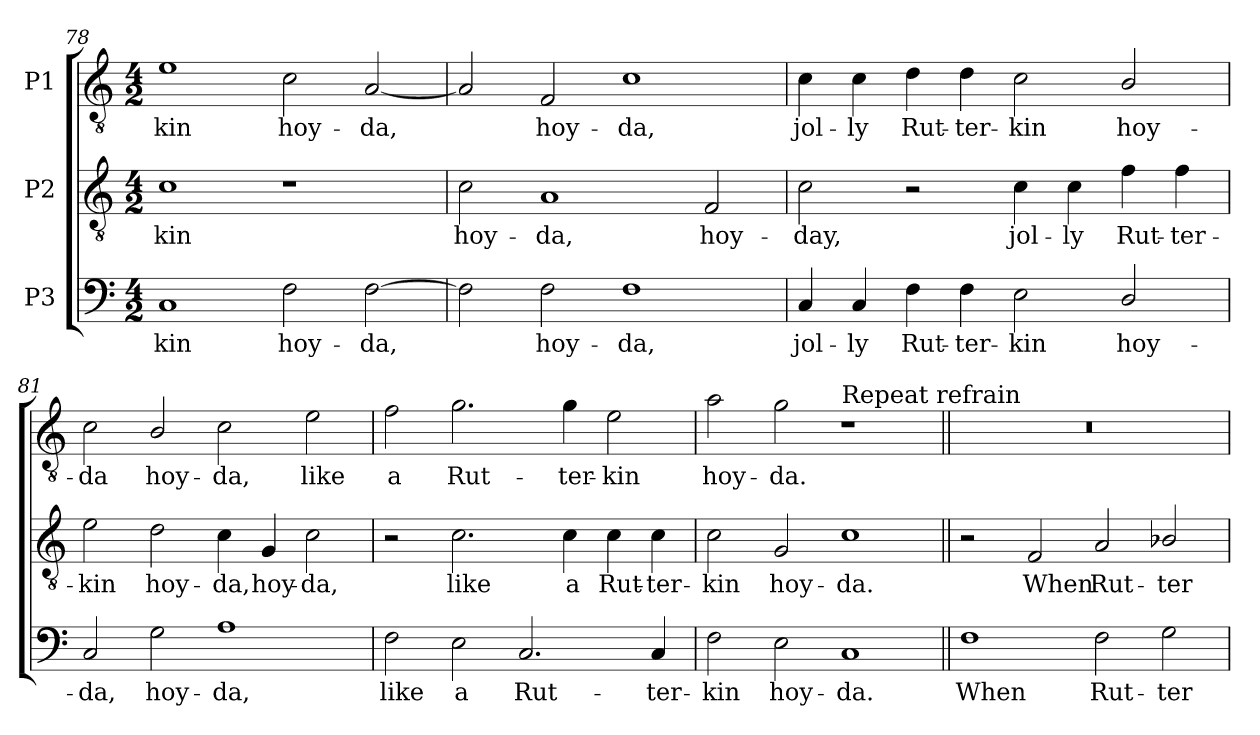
**kern	**text	**kern	**text	**kern	**text
*part3	*part3	*part2	*part2	*part1	*part1
*staff3	*staff3	*staff2	*staff2	*staff1	*staff1
*I"P3	*	*I"P2	*	*I"P1	*
*clefF4	*	*clefGv2	*	*clefGv2	*
*	*	*ITrd7c12	*	*ITrd7c12	*
*k[]	*	*k[]	*	*k[]	*
*C:	*	*C:	*	*C:	*
*M4/2	*	*M4/2	*	*M4/2	*
=78	=78	=78	=78	=78	=78
!	!LO:LY:b:color=#000000	!	!	!	!
!	!	!	!LO:LY:b:color=#000000	!	!
!	!	!	!	!	!LO:LY:b:color=#000000
1Ci	-kin	1Ci	-kin	1Ei	-kin
!	!LO:LY:b:color=#000000	!	!	!	!
!	!	!	!	!	!LO:LY:b:color=#000000
2Fi\	hoy-	1r	.	2Ci\	hoy-
!	!LO:LY:b:color=#000000	!	!	!	!
!	!	!	!	!	!LO:LY:b:color=#000000
[2Fi\	-da,	.	.	[2AAi/	-da,
=79	=79	=79	=79	=79	=79
!	!	!	!LO:LY:b:color=#000000	!	!
2Fi\]	.	2Ci\	hoy-	2AAi/]	.
!	!LO:LY:b:color=#000000	!	!	!	!
!	!	!	!LO:LY:b:color=#000000	!	!
!	!	!	!	!	!LO:LY:b:color=#000000
2Fi\	hoy-	1AAi	-da,	2FFi/	hoy-
!	!LO:LY:b:color=#000000	!	!	!	!
!	!	!	!	!	!LO:LY:b:color=#000000
1Fi	-da,	.	.	1Ci	-da,
!	!	!	!LO:LY:b:color=#000000	!	!
.	.	2FFi/	hoy-	.	.
!!LO:LB:g=z
=80	=80	=80	=80	=80	=80
!	!LO:LY:b:color=#000000	!	!	!	!
!	!	!	!LO:LY:b:color=#000000	!	!
!	!	!	!	!	!LO:LY:b:color=#000000
4Ci/	jol-	2Ci\	-day,	4Ci\	jol-
!	!LO:LY:b:color=#000000	!	!	!	!
!	!	!	!	!	!LO:LY:b:color=#000000
4Ci/	-ly	.	.	4Ci\	-ly
!	!LO:LY:b:color=#000000	!	!	!	!
!	!	!	!	!	!LO:LY:b:color=#000000
4Fi\	Rut-	2r	.	4Di\	Rut-
!	!LO:LY:b:color=#000000	!	!	!	!
!	!	!	!	!	!LO:LY:b:color=#000000
4Fi\	-ter-	.	.	4Di\	-ter-
!	!LO:LY:b:color=#000000	!	!	!	!
!	!	!	!LO:LY:b:color=#000000	!	!
!	!	!	!	!	!LO:LY:b:color=#000000
2Ei\	-kin	4Ci\	jol-	2Ci\	-kin
!	!	!	!LO:LY:b:color=#000000	!	!
.	.	4Ci\	-ly	.	.
!	!LO:LY:b:color=#000000	!	!	!	!
!	!	!	!LO:LY:b:color=#000000	!	!
!	!	!	!	!	!LO:LY:b:color=#000000
2Di/	hoy-	4Fi\	Rut-	2BBi/	hoy-
!	!	!	!LO:LY:b:color=#000000	!	!
.	.	4Fi\	-ter-	.	.
=81	=81	=81	=81	=81	=81
!	!LO:LY:b:color=#000000	!	!	!	!
!	!	!	!LO:LY:b:color=#000000	!	!
!	!	!	!	!	!LO:LY:b:color=#000000
2Ci/	-da,	2Ei\	-kin	2Ci\	-da
!	!LO:LY:b:color=#000000	!	!	!	!
!	!	!	!LO:LY:b:color=#000000	!	!
!	!	!	!	!	!LO:LY:b:color=#000000
2Gi\	hoy-	2Di\	hoy-	2BBi/	hoy-
!	!LO:LY:b:color=#000000	!	!	!	!
!	!	!	!LO:LY:b:color=#000000	!	!
!	!	!	!	!	!LO:LY:b:color=#000000
1Ai	-da,	4Ci\	-da,	2Ci\	-da,
!	!	!	!LO:LY:b:color=#000000	!	!
.	.	4GGi/	hoy-	.	.
!	!	!	!LO:LY:b:color=#000000	!	!
!	!	!	!	!	!LO:LY:b:color=#000000
.	.	2Ci\	-da,	2Ei\	like
=82	=82	=82	=82	=82	=82
!	!LO:LY:b:color=#000000	!	!	!	!
!	!	!	!	!	!LO:LY:b:color=#000000
2Fi\	like	2r	.	2Fi\	a
!	!LO:LY:b:color=#000000	!	!	!	!
!	!	!	!LO:LY:b:color=#000000	!	!
!	!	!	!	!	!LO:LY:b:color=#000000
2Ei\	a	2.Ci\	like	2.Gi\	Rut-
!	!LO:LY:b:color=#000000	!	!	!	!
2.Ci/	Rut-	.	.	.	.
!	!	!	!LO:LY:b:color=#000000	!	!
!	!	!	!	!	!LO:LY:b:color=#000000
.	.	4Ci\	a	4Gi\	-ter-
!	!	!	!LO:LY:b:color=#000000	!	!
!	!	!	!	!	!LO:LY:b:color=#000000
.	.	4Ci\	Rut-	2Ei\	-kin
!	!LO:LY:b:color=#000000	!	!	!	!
!	!	!	!LO:LY:b:color=#000000	!	!
4Ci/	-ter-	4Ci\	-ter-	.	.
!!LO:LB:g=z
=83	=83	=83	=83	=83	=83
!	!LO:LY:b:color=#000000	!	!	!	!
!	!	!	!LO:LY:b:color=#000000	!	!
!	!	!	!	!	!LO:LY:b:color=#000000
2Fi\	-kin	2Ci\	-kin	2Ai\	hoy-
!	!LO:LY:b:color=#000000	!	!	!	!
!	!	!	!LO:LY:b:color=#000000	!	!
!	!	!	!	!	!LO:LY:b:color=#000000
2Ei\	hoy-	2GGi/	hoy-	2Gi\	-da.
!	!LO:LY:b:color=#000000	!	!	!	!
!	!	!	!	!LO:TX:a:t=Repeat refrain	!
!	!	!	!LO:LY:b:color=#000000	!	!
1Ci	-da.	1Ci	-da.	1r	.
=84||	=84||	=84||	=84||	=84||	=84||
!	!LO:LY:b:color=#000000	!	!	!LO:N:vis=1	!
1Fi	When	2r	.	0r	.
!	!	!	!LO:LY:b:color=#000000	!	!
.	.	2FFi/	When	.	.
!	!LO:LY:b:color=#000000	!	!	!	!
!	!	!	!LO:LY:b:color=#000000	!	!
2Fi\	Rut-	2AAi/	Rut-	.	.
!	!LO:LY:b:color=#000000	!	!	!	!
!	!	!	!LO:LY:b:color=#000000	!	!
2Gi\	-ter-	2BB-Xi/	-ter-	.	.
=	=	=	=	=	=
*-	*-	*-	*-	*-	*-
